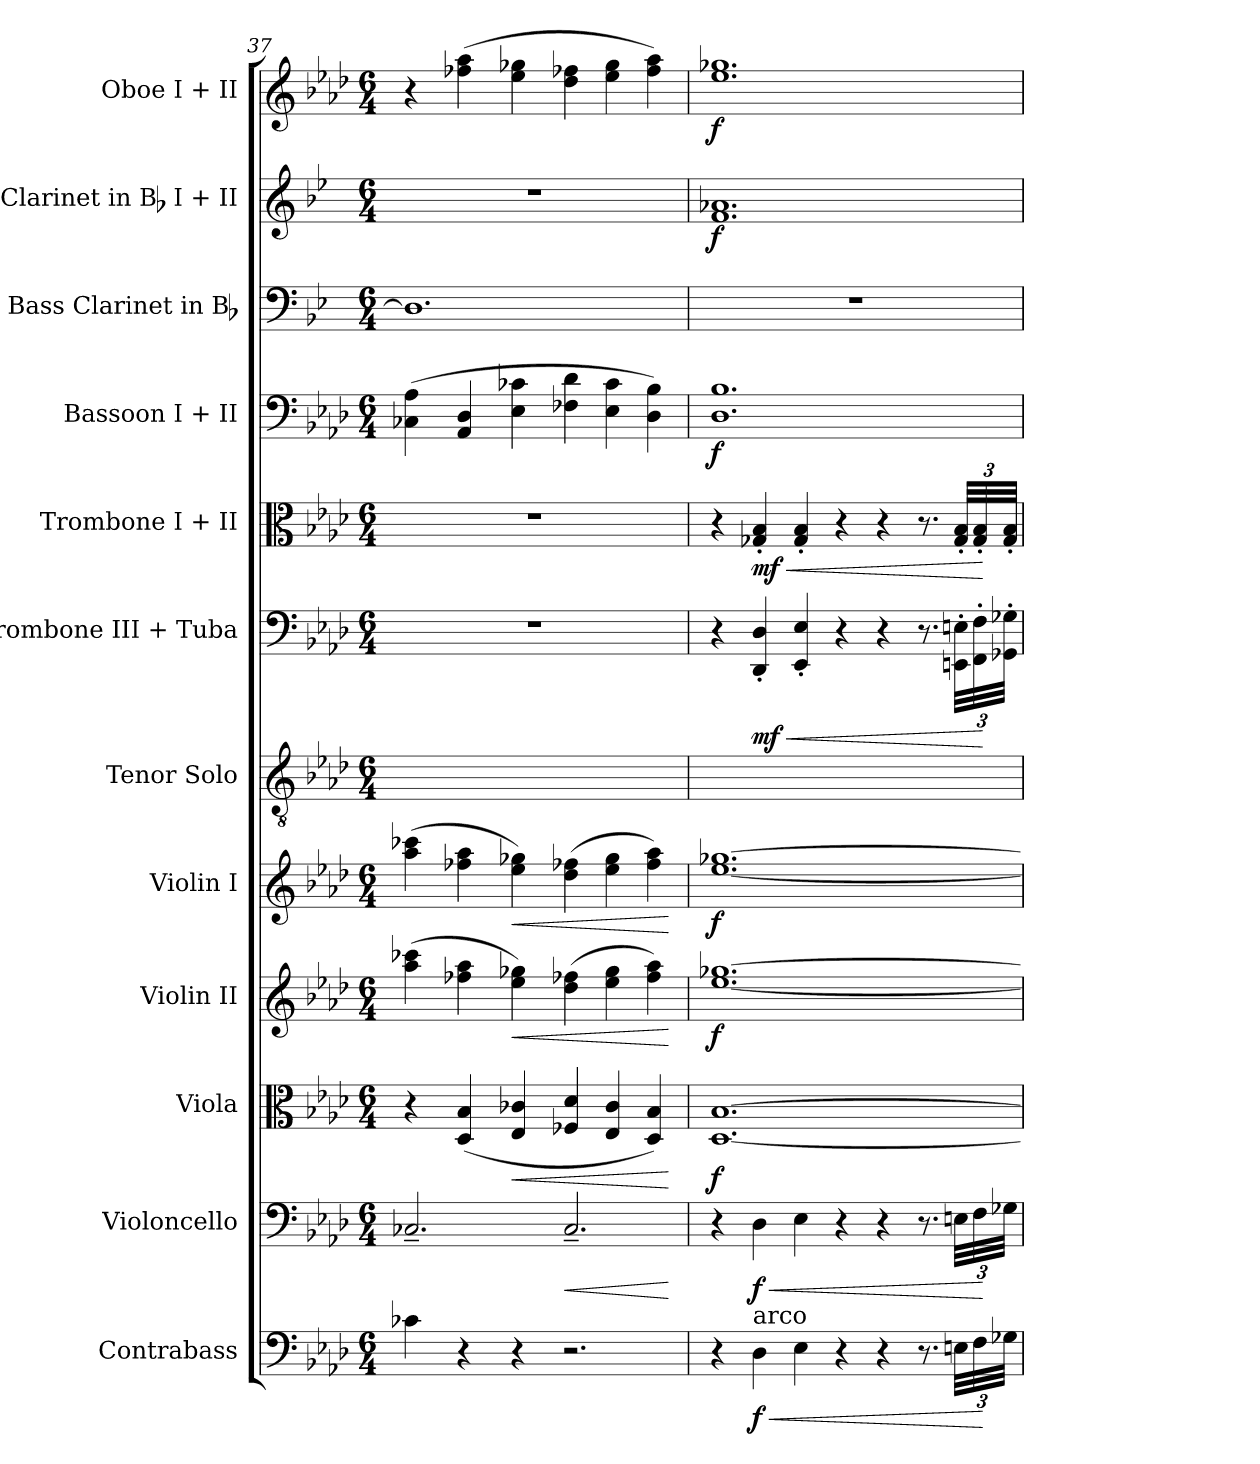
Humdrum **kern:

**kern	**dynam	**kern	**dynam	**kern	**dynam	**kern	**dynam	**kern	**dynam	**kern	**kern	**dynam	**kern	**dynam	**kern	**dynam	**kern	**kern	**dynam	**kern	**dynam
*part12	*part12	*part11	*part11	*part10	*part10	*part9	*part9	*part8	*part8	*part7	*part6	*part6	*part5	*part5	*part4	*part4	*part3	*part2	*part2	*part1	*part1
*staff12	*staff12	*staff11	*staff11	*staff10	*staff10	*staff9	*staff9	*staff8	*staff8	*staff7	*staff6	*staff6	*staff5	*staff5	*staff4	*staff4	*staff3	*staff2	*staff2	*staff1	*staff1
*I"Contrabass	*	*I"Violoncello	*	*I"Viola	*	*I"Violin II	*	*I"Violin I	*	*I"Tenor Solo	*I"Trombone III + Tuba	*	*I"Trombone I + II	*	*I"Bassoon I + II	*	*I"Bass Clarinet in Bb	*I" Clarinet in Bb I + II	*	*I"Oboe I + II	*
*I'Cb.	*	*I'Vc.	*	*I'Vla.	*	*I'Vln. II	*	*I'Vln. I	*	*I'T. Solo	*I'Tbn. III + Tba.	*	*I'Tbn. I + II	*	*I'Bsn. I + II	*	*I'B. Cl.	*I'Cl. I + II	*	*I'Ob. I + II	*
*clefF4	*	*clefF4	*	*clefC3	*	*clefG2	*	*clefG2	*	*clefGv2	*clefF4	*	*clefC3	*	*clefF4	*	*clefF4	*clefG2	*	*clefG2	*
*ITrd7c12	*	*	*	*	*	*	*	*	*	*	*	*	*	*	*	*	*ITrd1c2	*ITrd1c2	*	*	*
*k[b-e-a-d-]	*	*k[b-e-a-d-]	*	*k[b-e-a-d-]	*	*k[b-e-a-d-]	*	*k[b-e-a-d-]	*	*k[b-e-a-d-]	*k[b-e-a-d-]	*	*k[b-e-a-d-]	*	*k[b-e-a-d-]	*	*k[b-e-a-d-]	*k[b-e-a-d-]	*	*k[b-e-a-d-]	*
*	*	*A-:	*	*A-:	*	*A-:	*	*A-:	*	*A-:	*A-:	*	*A-:	*	*A-:	*	*A-:	*A-:	*	*A-:	*
*M6/4	*	*M6/4	*	*M6/4	*	*M6/4	*	*M6/4	*	*M6/4	*M6/4	*	*M6/4	*	*M6/4	*	*M6/4	*M6/4	*	*M6/4	*
=37	=37	=37	=37	=37	=37	=37	=37	=37	=37	=37	=37	=37	=37	=37	=37	=37	=37	=37	=37	=37	=37
!	!	!	!	!	!	!	!	!	!	!LO:N:vis=4.	!	!	!	!	!	!	!	!	!	!	!
4C-X	.	2.C-X~	.	4r	.	(4aa- 4ccc-X	.	(4aa- 4ccc-X	.	16%3ryy	2%3r	.	2%3r	.	(4C-X 4A-	.	1.C-]	2%3r	.	4r	.
!	!	!	!	!	!	!	!	!	!	!LO:N:vis=4.	!	!	!	!	!	!	!	!	!	!	!
.	.	.	.	.	.	.	.	.	.	16%3ryy	.	.	.	.	.	.	.	.	.	.	.
4r	.	.	.	(4D- 4B-	.	4ff-X 4aa-	.	4ff-X 4aa-	.	.	.	.	.	.	4AA- 4D-	.	.	.	.	(4ff-X 4aa-	.
!	!	!	!	!	!	!	!	!	!	!LO:N:vis=4.	!	!	!	!	!	!	!	!	!	!	!
.	.	.	.	.	.	.	.	.	.	16%3ryy	.	.	.	.	.	.	.	.	.	.	.
!	!	!	!	!	!LO:HP:b	!	!LO:HP:b	!	!LO:HP:b	!	!	!	!	!	!	!	!	!	!	!	!
4r	.	.	.	4E- 4c-X	<	4ee- 4gg-X)	<	4ee- 4gg-X)	<	.	.	.	.	.	4E- 4c-X	.	.	.	.	4ee- 4gg-X	.
!	!	!	!	!	!	!	!	!	!	!LO:N:vis=4.	!	!	!	!	!	!	!	!	!	!	!
.	.	.	.	.	.	.	.	.	.	16%3ryy	.	.	.	.	.	.	.	.	.	.	.
!	!	!	!LO:HP:b	!	!	!	!	!	!	!	!	!	!	!	!	!	!	!	!	!	!
2.r	.	2.C-~	<	4F-X 4d-	.	(4dd- 4ff-X	.	(4dd- 4ff-X	.	2.ryy	.	.	.	.	4F-X 4d-	.	.	.	.	4dd- 4ff-X	.
.	.	.	.	4E- 4c-	.	4ee- 4gg-	.	4ee- 4gg-	.	.	.	.	.	.	4E- 4c-	.	.	.	.	4ee- 4gg-	.
.	.	.	.	4D- 4B-)	.	4ff- 4aa-)	.	4ff- 4aa-)	.	.	.	.	.	.	4D- 4B-)	.	.	.	.	4ff- 4aa-)	.
.	.	.	[	.	[	.	[	.	[	.	.	.	.	.	.	.	.	.	.	.	.
=38	=38	=38	=38	=38	=38	=38	=38	=38	=38	=38	=38	=38	=38	=38	=38	=38	=38	=38	=38	=38	=38
4r	.	4r	.	[1.D- [1.B-	f	[1.ee- [1.gg-X	f	[1.ee- [1.gg-X	f	2%3ryy	4r	.	4r	.	1.D- 1.B-	f	2%3r	1.e- 1.g-X	f	1.ee- 1.gg-X	f
!LO:TX:a:t=arco	!	!	!	!	!	!	!	!	!	!	!	!	!	!	!	!	!	!	!	!	!
!	!LO:HP:b	!	!LO:HP:b	!	!	!	!	!	!	!	!	!LO:HP:b	!	!LO:HP:b	!	!	!	!	!	!	!
4DD-	< f	4D-	< f	.	.	.	.	.	.	.	4DD-' 4D-'	< mf	4G-X' 4B-'	< mf	.	.	.	.	.	.	.
4EE-	.	4E-	.	.	.	.	.	.	.	.	4EE-' 4E-'	.	4G-' 4B-'	.	.	.	.	.	.	.	.
4r	.	4r	.	.	.	.	.	.	.	.	4r	.	4r	.	.	.	.	.	.	.	.
4r	.	4r	.	.	.	.	.	.	.	.	4r	.	4r	.	.	.	.	.	.	.	.
8.r	.	8.r	.	.	.	.	.	.	.	.	8.r	.	8.r	.	.	.	.	.	.	.	.
48EEnLLL	.	48EnLLL	.	.	.	.	.	.	.	.	48EEn'\ 48En'\LLL	.	48G-' 48B-'LLL	.	.	.	.	.	.	.	.
48FF	.	48F	.	.	.	.	.	.	.	.	48FF' 48F'	.	48G-' 48B-'	.	.	.	.	.	.	.	.
48GG-XJJJ	[	48G-XJJJ	[	.	.	.	.	.	.	.	48GG-X' 48G-X'JJJ	[	48G-' 48B-'JJJ	[	.	.	.	.	.	.	.
=	=	=	=	=	=	=	=	=	=	=	=	=	=	=	=	=	=	=	=	=	=
*-	*-	*-	*-	*-	*-	*-	*-	*-	*-	*-	*-	*-	*-	*-	*-	*-	*-	*-	*-	*-	*-
